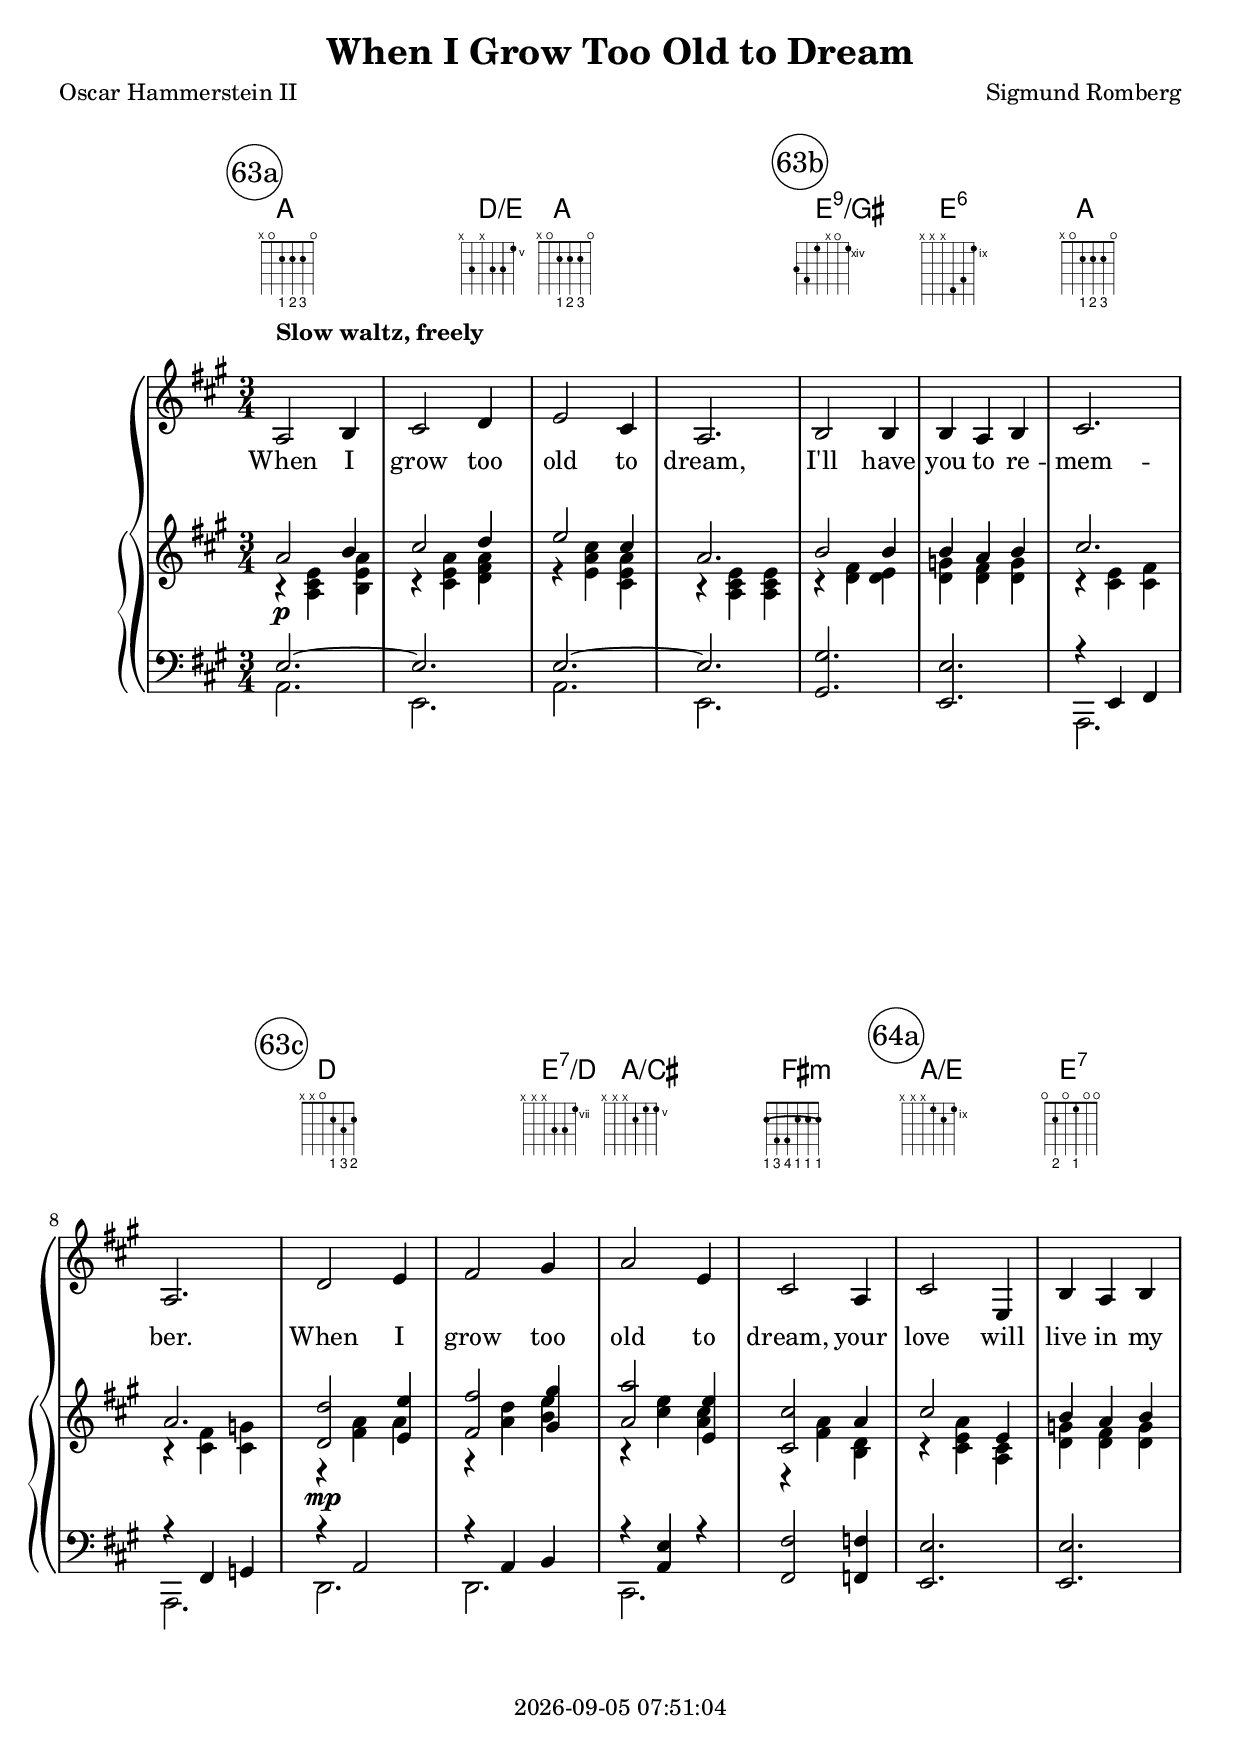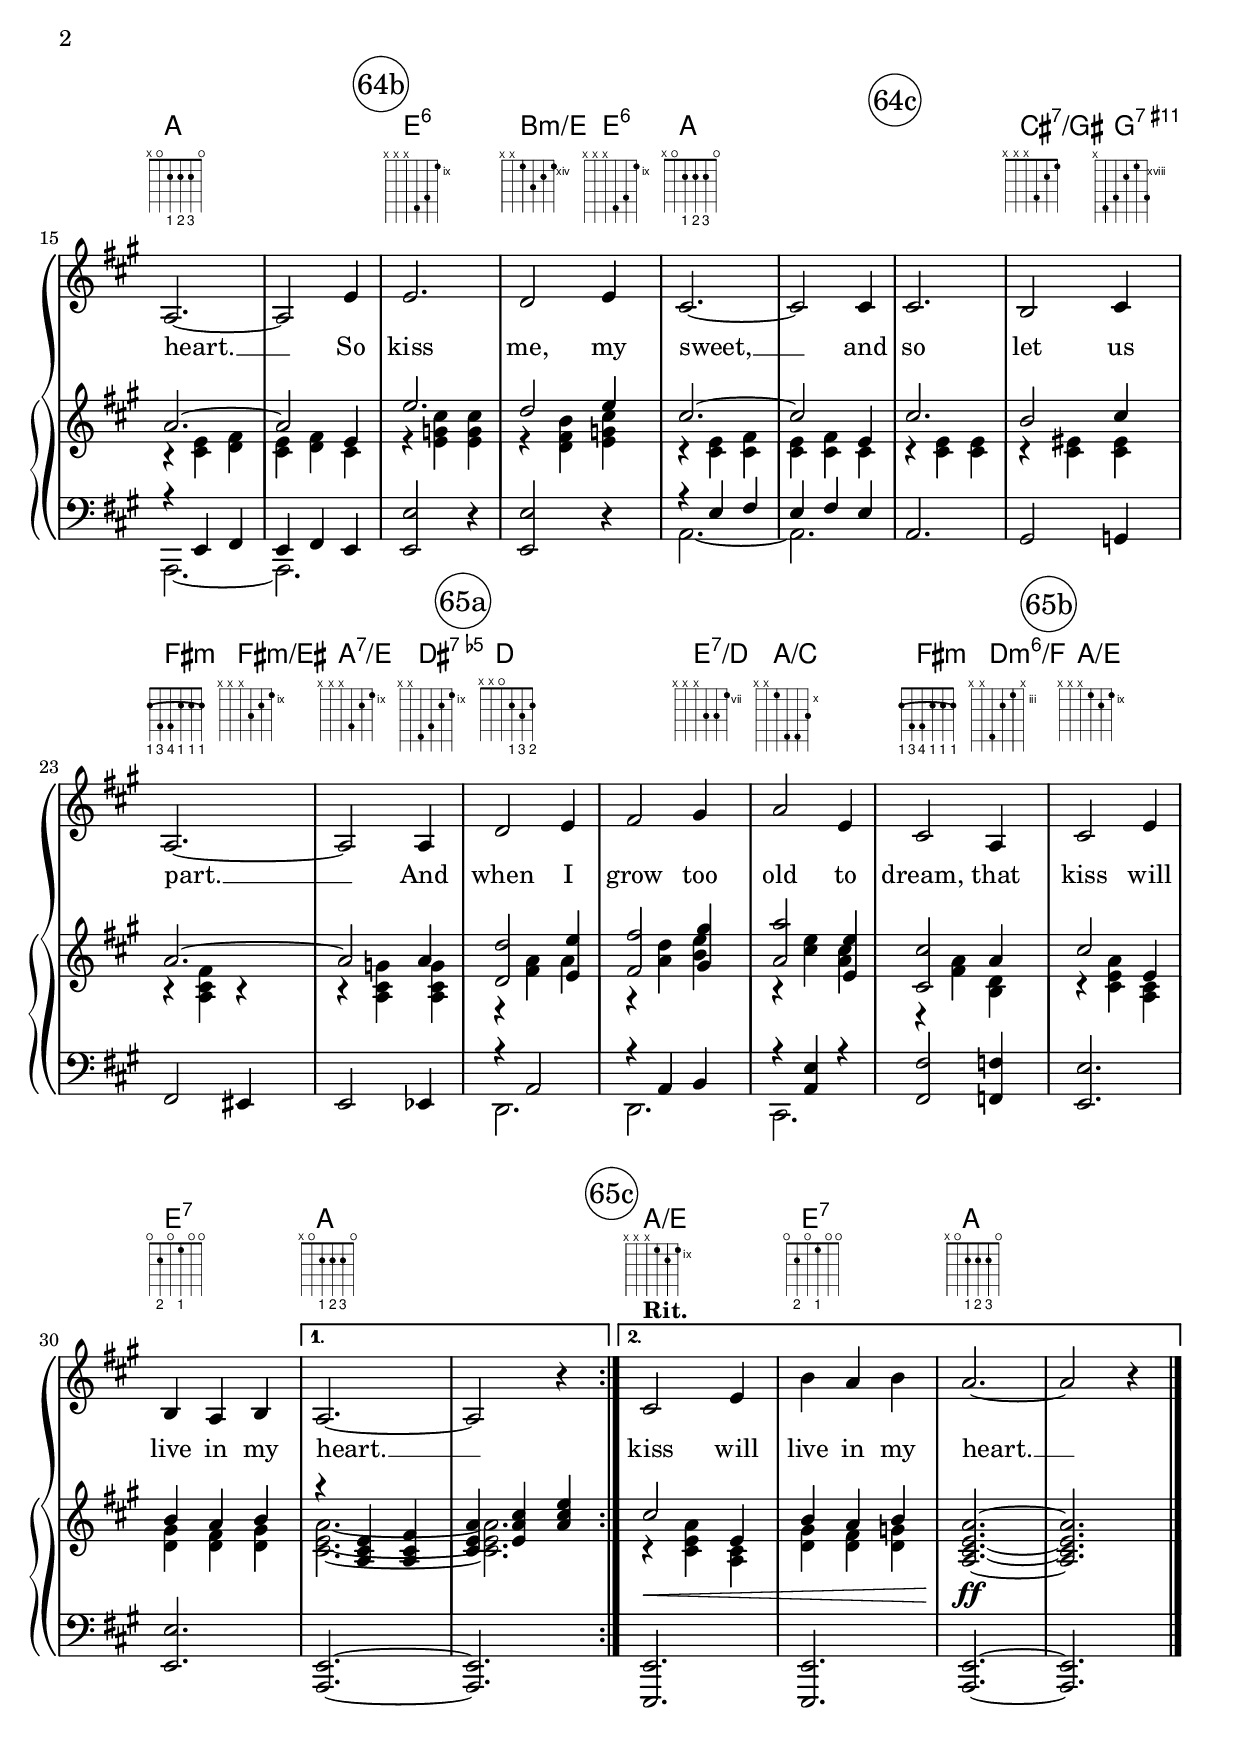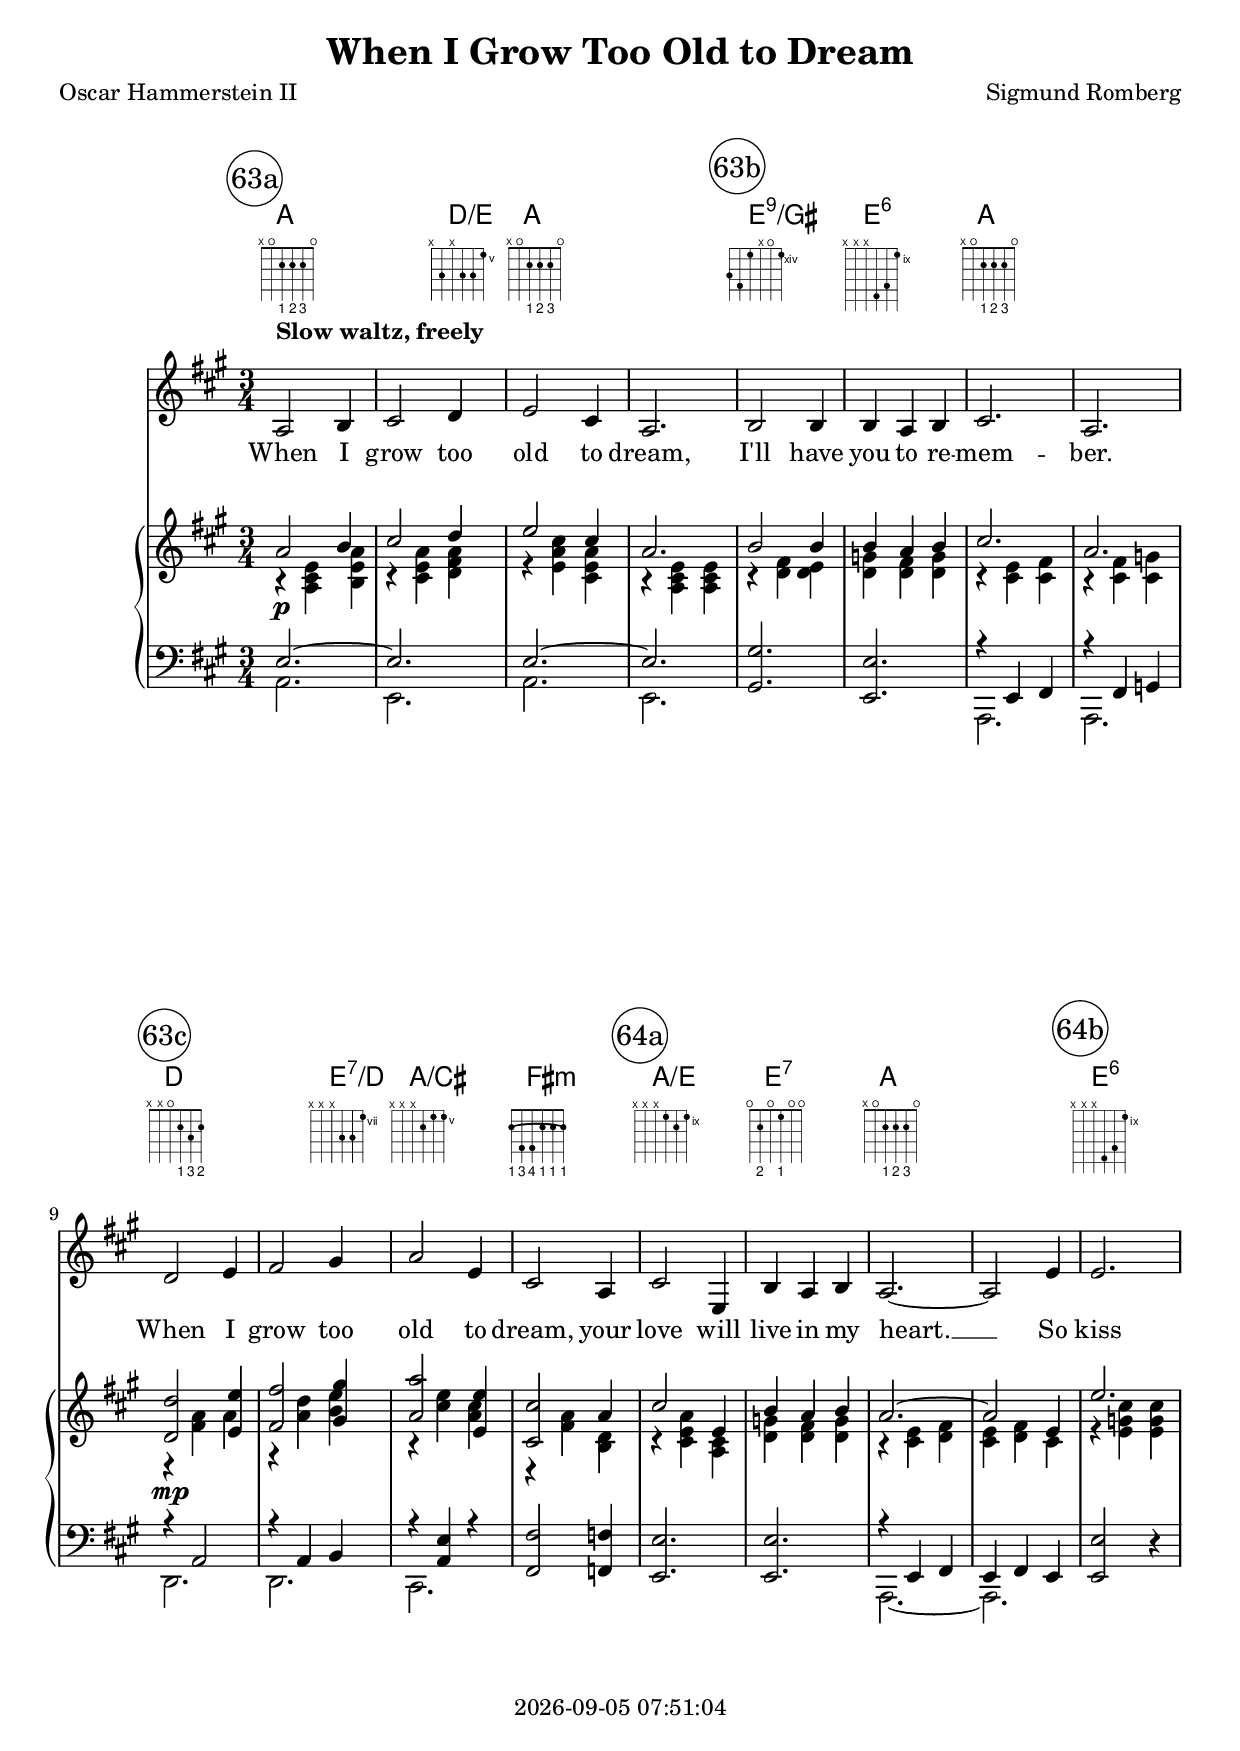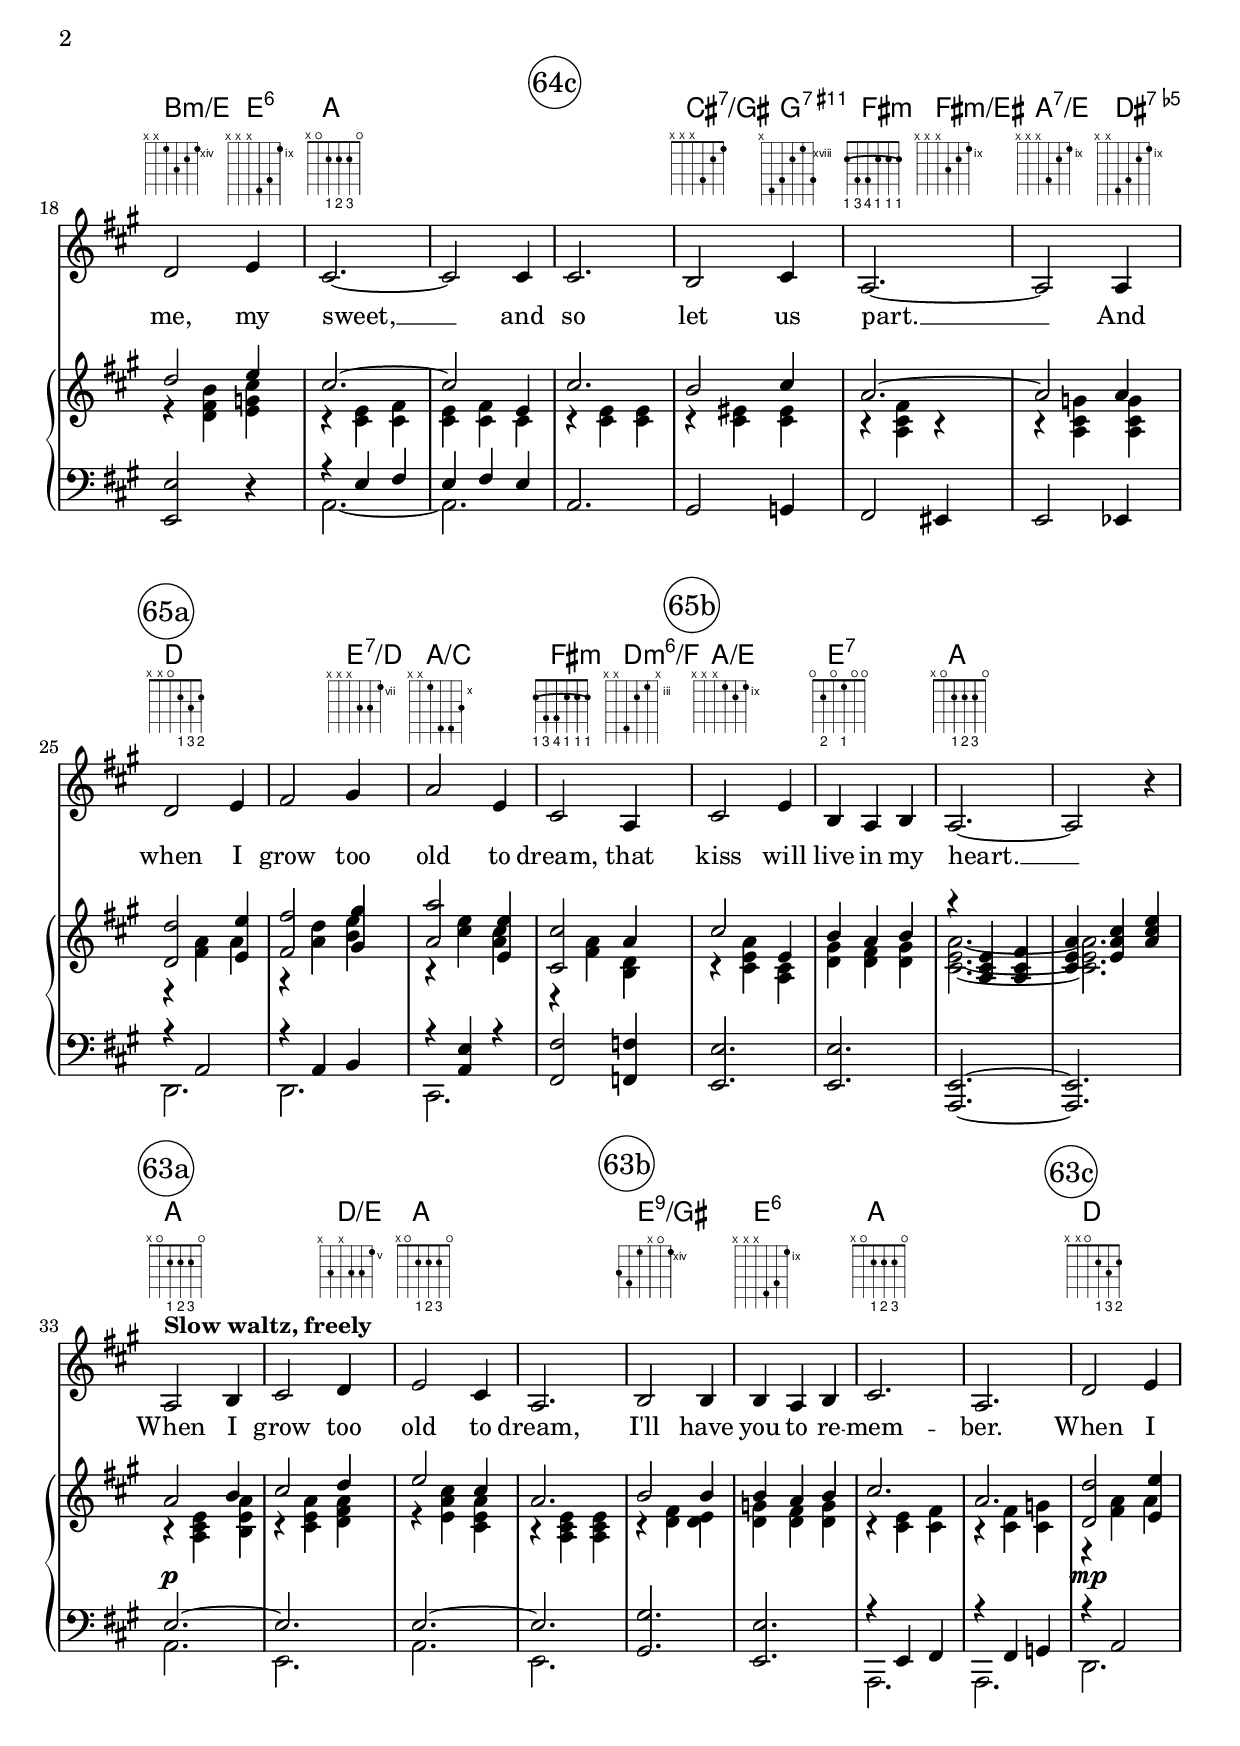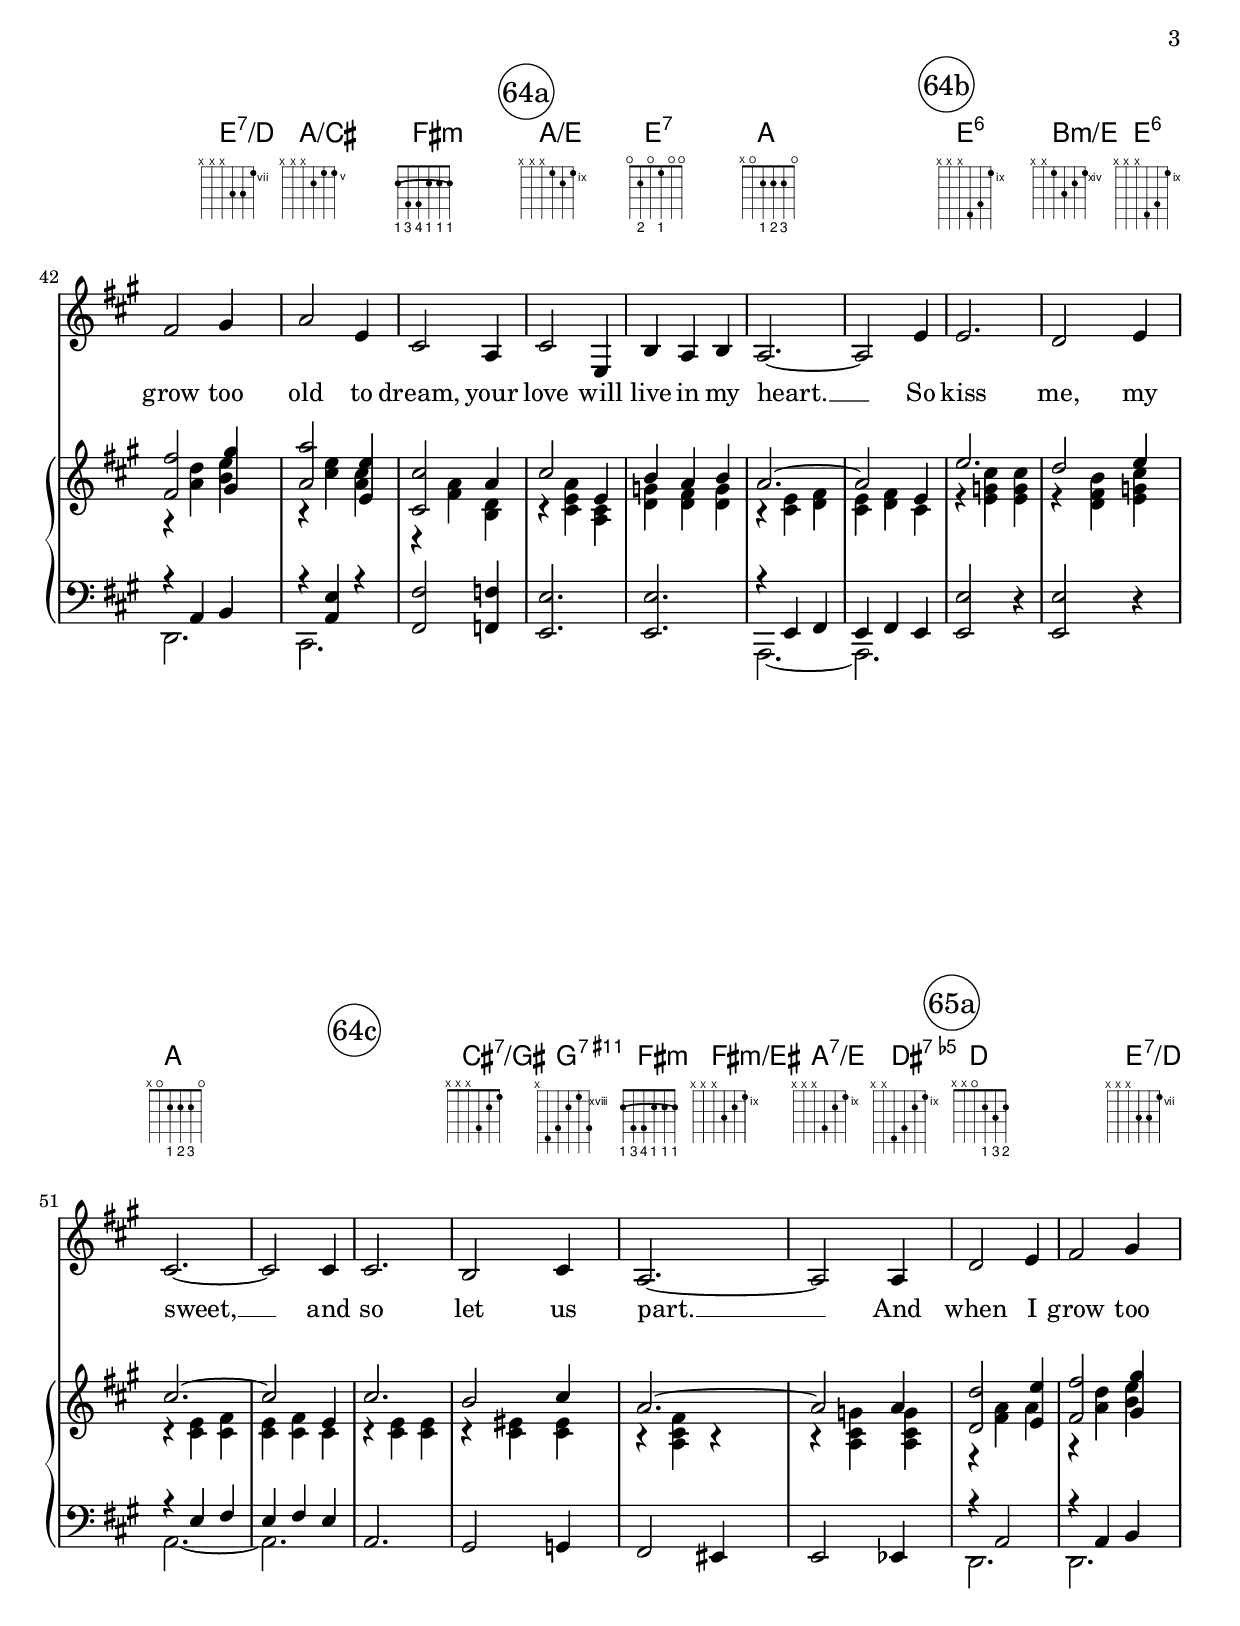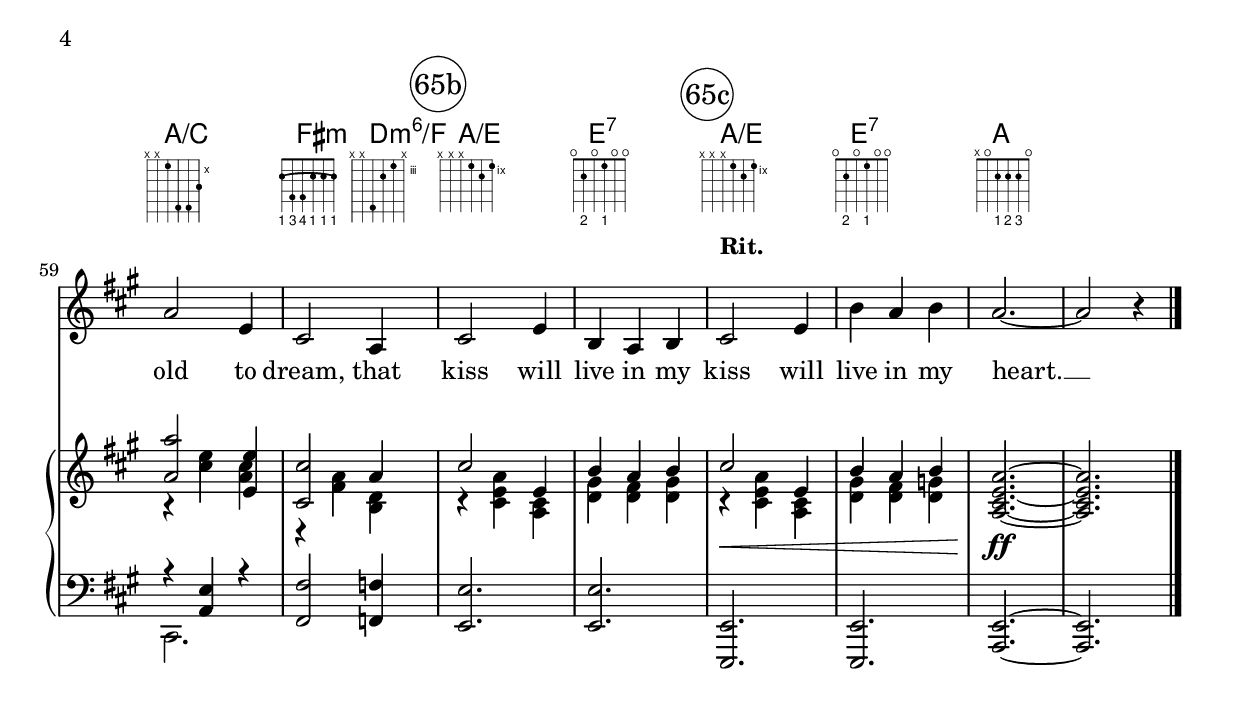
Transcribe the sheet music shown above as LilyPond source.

\version "2.20.0"

\include "predefined-guitar-fretboards.ly"

today = #(strftime "%Y-%m-%d %H:%M:%S" (localtime (current-time)))

\header {
% centered at top
%  dedication  = "dedication"
  title       = "When I Grow Too Old to Dream"
%  subtitle    = "subtitle"
%  subsubtitle = "subsubtitle"
%  instrument  = "instrument"
  
% arrangement of following lines:
%
%  poet    composer
%  meter   arranger
%  piece       opus

  composer    = "Sigmund Romberg"
%  arranger    = "arranger"
%  opus        = "opus"

  poet        = "Oscar Hammerstein II"
%  meter       = "meter"
%  piece       = "piece"

% centered at bottom
% tagline     = "tagline" % default lilypond version
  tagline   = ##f
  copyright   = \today
}

% #(set-global-staff-size 16)

global = {
  \key a \major
  \time 3/4
}

TempoTrack = {
  \global
  \set Score.tempoHideNote = ##t
  \repeat volta 2 {
    \tempo 4=96
    s2.-\markup \upright \bold { Slow waltz, freely}
    s2.*29
  }
  \alternative {
    {
      s2.*2
    }
    {
      \tempo 4=90 s2.-\markup \upright \bold Rit.
      s2.*3
    }
  }
}

RehearsalTrack = {
%  \set Score.currentBarNumber = #5
  \repeat volta 2 {
    \mark \markup { \circle "63a" } s2.*4
    \mark \markup { \circle "63b" } s2.*4
    \mark \markup { \circle "63c" } s2.*4
    \mark \markup { \circle "64a" } s2.*4
    \mark \markup { \circle "64b" } s2.*4
    \mark \markup { \circle "64c" } s2.*4
    \mark \markup { \circle "65a" } s2.*4
    \mark \markup { \circle "65b" } s2.*2
  }
  \alternative {
    {
      s2.*2
    }
    {
      \mark \markup { \circle "65c" } s2.*4
    }
  }

}

ChordTrack = \chordmode {
  \repeat volta 2 {
    a2.
    s2 d4/e
    a2.
    s2.
    e2.:9/gis % 63b
    e:6
    a
    s
    d % 63c
    s2 e4:7/d
    a2./cis
    fis:m
    a/e % 64a
    e:7
    a
    s
    e:6 % 64b
    b2:m/e e4:6
    a2.
    s
    s % 64c
    cis2:7/gis g4:7.11+
    fis2:m fis4:m/eis
    a2:7/e dis4:7.5-
    d2. % 65a
    s2 e4:7/d
    a2./c
    fis2:m d4:m6/f
    a2./e % 65b
    e:7
  }
  \alternative {
    {
      a
      s
    }
    {
      a2./e % 65c
      e:7
      a
      s
    }
  }
}

melody = \relative {
  \global
  \repeat volta 2 {
    a2 b4
    cis2 d4
    e2 cis4
    a2.
    b2 b4 % 63b
    b4 a b
    cis2.
    a2.
    d2 e4 % 63c
    fis2 gis4
    a2 e4
    cis2 a4
    cis2 e,4 % 64a
    b'4 a b
    a2.~
    a2 e'4
    e2. % 64b
    d2 e4
    cis2.~
    cis2 cis4
    cis2. % 64c
    b2 cis4
    a2.~
    a2 a4
    d2 e4 % 65a
    fis2 gis4
    a2 e4
    cis2 a4
    cis2 e4 % 65b
    b4 a b
  }
  \alternative {
    {
      a2.~
      a2 r4
    }
    {
      cis2 e4 % 65c
      b'4 a b
      a2.~
      a2 r4
    }
  }
  \bar "|."
}

wordsOne = \lyricmode {
  When I grow too old to dream,
  I'll have you to re -- mem -- ber.
  When I grow too old to dream,
  your love will live in my heart. __
  So kiss me, my sweet, __
  and so let us part. __
  And when I grow too old to dream,
  that kiss will live in my heart. __

  kiss will live in my heart. __
}

wordsSingle = \lyricmode {
  When I grow too old to dream,
  I'll have you to re -- mem -- ber.
  When I grow too old to dream,
  your love will live in my heart. __
  So kiss me, my sweet, __
  and so let us part. __
  And when I grow too old to dream,
  that kiss will live in my heart. __

  When I grow too old to dream,
  I'll have you to re -- mem -- ber.
  When I grow too old to dream,
  your love will live in my heart. __
  So kiss me, my sweet, __
  and so let us part. __
  And when I grow too old to dream,
  that kiss will live in my
  kiss will live in my heart. __
}

midiWords = \lyricmode {
  "When " "I " "grow " "too " "old " "to " "dream, "
  "\nI'll " "have " "you " "to " re mem "ber. "
  "\nWhen " "I " "grow " "too " "old " "to " "dream, "
  "\nyour " "love " "will " "live " "in " "my " "heart. " 
  "\nSo " "kiss " "me, " "my " "sweet, " 
  "\nand " "so " "let " "us " "part. " 
  "\nAnd " "when " "I " "grow " "too " "old " "to " "dream, "
  "\nthat " "kiss " "will " "live " "in " "my " "heart. " 
  "\nWhen " "I " "grow " "too " "old " "to " "dream, "
  "\nI'll " "have " "you " "to " re mem "ber. "
  "\nWhen " "I " "grow " "too " "old " "to " "dream, "
  "\nyour " "love " "will " "live " "in " "my " "heart. " 
  "\nSo " "kiss " "me, " "my " "sweet, " 
  "\nand " "so " "let " "us " "part. " 
  "\nAnd " "when " "I " "grow " "too " "old " "to " "dream, "
  "\nthat " "kiss " "will " "live " "in " "my "
  "\nkiss " "will " "live " "in " "my " "heart. " 
}

pianoRH = \relative {
  \global
  \repeat volta 2 {
    s2.*30
  }
  \alternative {
    {
      s2.*2
    }
    {
      s2.*2
      <a cis e a>2.~
      q2.
    }
  }
  \bar "|."
}

pianoRHone = \relative {
  \global
  \voiceOne
  \repeat volta 2 {
    a'2 b4
    cis2 d4
    e2 cis4
    a2.
    b2 b4 % 63b
    b4 a b
    cis2.
    a2.
    <d, d'>2 <e e'>4 % 63c
    <fis fis'>2 <gis gis'>4
    <a a'>2 <e e'>4
    <cis cis'>2 a'4
    cis2 e,4 % 64a
    b'4 a b
    a2.~
    a2 e4
    e'2. % 64b
    d2 e4
    cis2.~
    cis2 e,4
    cis'2. % 64c
    b2 cis4
    a2.~
    a2 a4
    <d, d'>2 <e e'>4 % 65a
    <fis fis'>2 <gis gis'>4
    <a a'>2 <e e'>4
    <cis cis'>2 a'4
    cis2 e,4 % 65b
    b'4 a b
  }
  \alternative {
    {
      r4 <a, cis e> <a cis fis>
      <cis e a>4 <e a cis> <a cis e>
    }
    {
      cis2 e,4 % 65c
      b'4 a b
      s2.*2
    }
  }
  \bar "|."
}

pianoRHtwo = \relative {
  \global
  \voiceTwo
  \repeat volta 2 {
    r4 <a cis e> <b e a>
    r4 <cis e a> <d fis a>
    r4 <e a cis> <cis e a>
    r4 <a cis e> q
    r4 <d fis> <d e> % 63b
    <d g>4 <d fis> <d g>
    r4 <cis e> <cis fis>
    r4 q <cis g'>
    r4 <fis a> a % 63c
    r4 <a d> <b e>
    r4 <cis e> <a cis>
    r4 <fis a> <b, d>
    r4 <cis e a> <a cis> % 64a
    <d g> <d fis> <d g>
    r4 <cis e> <d fis>
    <cis e> <d fis> cis
    r4 <e g cis> q % 64b
    r4 <d fis b> <e g cis>
    r4 <cis e> <cis fis>
    <cis e> <cis fis> cis
    r4 <cis e> q % 64c
    r4 <cis eis> q
    r4 <a cis fis> r
    r4 <a cis g'> q
    r4 <fis' a> a % 65a
    r4 <a d> <b e>
    r4 <cis e> <a cis>
    r4 <fis a> <b, d>
    r4 <cis e a> <a cis> % 65b
    <d gis> <d fis> <d gis>
  }
  \alternative {
    {
      <cis e a>2.~
      q2.
    }
    {
      r4 q <a cis> % 65c
      <d gis> <d fis> <d g>
      s2.*2
    }
  }
  \bar "|."
}

dynamicsPiano = {
  \override DynamicTextSpanner.style = #'none
  \repeat volta 2 {
    s2.\p
    s2.*7
    s2.\mp
    s2.*21
  }
  \alternative {
    {
      s2.*2
    }
    {
      s2.\<
      s2.
      s2.\ff
      s2.
    }
  }
}

pianoLH = \relative {
  \global
  \oneVoice
  \repeat volta 2 {
    s2.*4
    <gis, gis'>2. % 63b
    <e e'>2.
    s2.*5
    <fis fis'>2 <f f'>4 % 63c+++
    <e e'>2. % 64a
    q2.
    s2.*2
    q2 r4 % 64b
    q2 r4
    s2.*2
    a2. % 64c
    gis2 g4
    fis2 eis4
    e2 ees4
    s2.*3 % 65a
    <fis fis'>2 <f f'>4
    <e e'>2. % 65b
    q2.
  }
  \alternative {
    {
      <a, e'>2.~
      q2.
    }
    {
      <e e'>2. % 65c
      q2.
      <a e'>2.~
      q2.
    }
  }
  \bar "|."
}

pianoLHone = \relative {
  \global
  \voiceOne
  \repeat volta 2 {
    e2.~
    e2.
    e2.~
    e2.
    s2. % 63b
    s2.
    r4 e, fis
    r4 fis g
    r4 a2 % 63c
    r4 a b
    r4 <a e'> r
    s2.
    s2. % 64a
    s2.
    r4 e fis
    e fis e
    s2. % 64b
    s2.
    r4 e' fis
    e fis e
    s2. % 64c
    s2.*3
    r4 a,2 % 65a
    r4 a b
    r4 <a e'> r
    s2.
    s2.*2 % 65b
  }
  \alternative {
    {
      s2.*2
    }
    {
      s2.*4
    }
  }
  \bar "|."
}

pianoLHtwo = \relative {
  \global
  \voiceTwo
  \repeat volta 2 {
    a,2.
    e2.
    a2.
    e2.
    s2. % 63b
    s2.
    a,2.
    a2.
    d2. % 63c
    d2.
    cis2.
    s2.
    s2. % 64a
    s2.
    a2.~
    a2.
    s2. % 64b
    s2.
    a'2.~
    a2.
    s2.*4 % 64c
    d,2. % 65a
    d2.
    cis
    s2.
    s2.*2 % 65b
  }
  \alternative {
    {
      s2.*2
    }
    {
      s2.*4
    }
  }
  \bar "|."
}

\book {
  #(define output-suffix "repeat")
  \score {
    \context GrandStaff
    <<
      <<
        \new ChordNames { \ChordTrack }
        \new FretBoards { \ChordTrack }
      >>
      <<
        \new ChoirStaff
        <<
          \new Dynamics \TempoTrack
          \new Staff \with { \consists "Volta_engraver" }
          <<
            \new Voice \RehearsalTrack
            \new Voice = "melody" \melody
            \new Lyrics \lyricsto "melody" \wordsOne
          >>
        >>
        \new PianoStaff
        <<
          \new Staff
          <<
            \new Voice \pianoRH
            \new Voice \pianoRHone
            \new Voice \pianoRHtwo
          >>
          \new Dynamics \dynamicsPiano
          \new Staff
          <<
            \clef "bass"
            \new Voice \pianoLH
            \new Voice \pianoLHone
            \new Voice \pianoLHtwo
          >>
        >>
      >>
    >>
    \layout {
      indent = 1.5\cm
      \context {
        \Score
        \remove "Volta_engraver"
        }
      \context {
        \Staff \RemoveAllEmptyStaves
      }
    }
  }
}

\book {
  #(define output-suffix "single")
  \score {
    \unfoldRepeats
    <<
      <<
        \new ChordNames \ChordTrack
        \new FretBoards \ChordTrack
      >>
      <<
        \new ChoirStaff
        <<
          \new Dynamics \TempoTrack
          \new Staff
          <<
            \new Voice \RehearsalTrack
            \new Voice = "melody" \melody
            \new Lyrics \lyricsto "melody" \wordsSingle
          >>
        >>
        \new PianoStaff
        <<
          \new Staff
          <<
            \new Voice \pianoRH
            \new Voice \pianoRHone
            \new Voice \pianoRHtwo
          >>
          \new Dynamics \dynamicsPiano
          \new Staff
          <<
            \clef "bass"
            \new Voice \pianoLH
            \new Voice \pianoLHone
            \new Voice \pianoLHtwo
          >>
        >>
      >>
    >>
    \layout {
      indent = 1.5\cm
      \context {
        \Staff \RemoveAllEmptyStaves
      }
    }
  }
}

\book {
  #(define output-suffix "midi")
  \score {
    \unfoldRepeats
    <<
      <<
        \new ChordNames \ChordTrack
      >>
      <<
        \new ChoirStaff
        <<
          \new Dynamics \TempoTrack
          \new Staff
          <<
            \new Voice = "melody" \melody
            \new Lyrics \lyricsto "melody" { \midiWords }
          >>
        >>
        \new PianoStaff
        <<
          \new Staff
          <<
            \new Voice \pianoRH
            \new Voice \pianoRHone
            \new Voice \pianoRHtwo
          >>
          \new Dynamics \dynamicsPiano
          \new Staff
          <<
            \clef "bass"
            \new Voice \pianoLH
            \new Voice \pianoLHone
            \new Voice \pianoLHtwo
          >>
        >>
      >>
    >>
    \midi {}
  }
}
